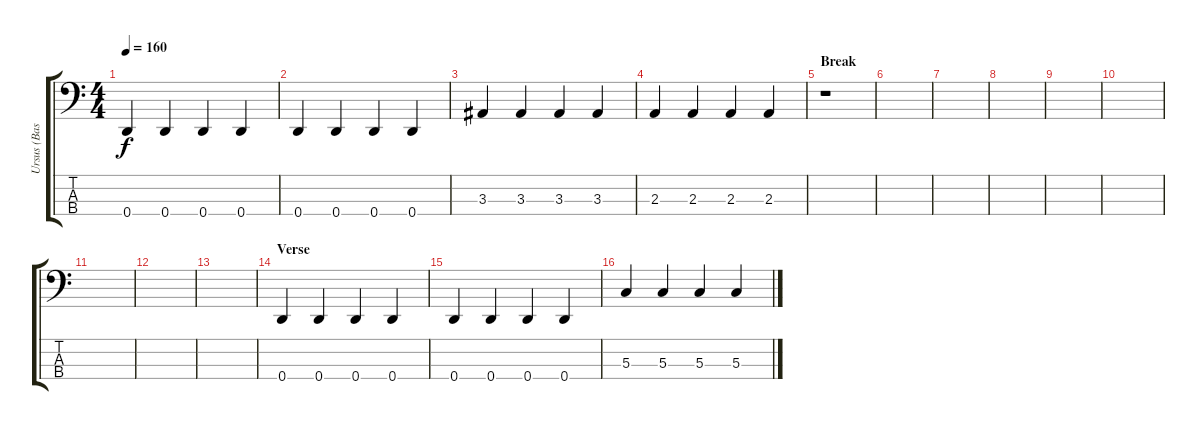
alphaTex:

\track ("Ursus (Bass)" "Ursus (Bas") {instrument electricbassfinger}
\staff {score tabs}
\tuning (F2 C2 G1 D1) {hide}
\ts (4 4)
\tempo 160
\clef f4
\ks c
0.4.4{dy f} 0.4.4 0.4.4 0.4.4 |
0.4.4 0.4.4 0.4.4 0.4.4 |
3.3.4 3.3.4 3.3.4 3.3.4 |
2.3.4 2.3.4 2.3.4 2.3.4 |
\section ("" "Break")
r.1 |
|
|
|
|
|
|
|
|
\section ("" "Verse")
0.4.4 0.4.4 0.4.4 0.4.4 |
0.4.4 0.4.4 0.4.4 0.4.4 |
5.3.4 5.3.4 5.3.4 5.3.4
